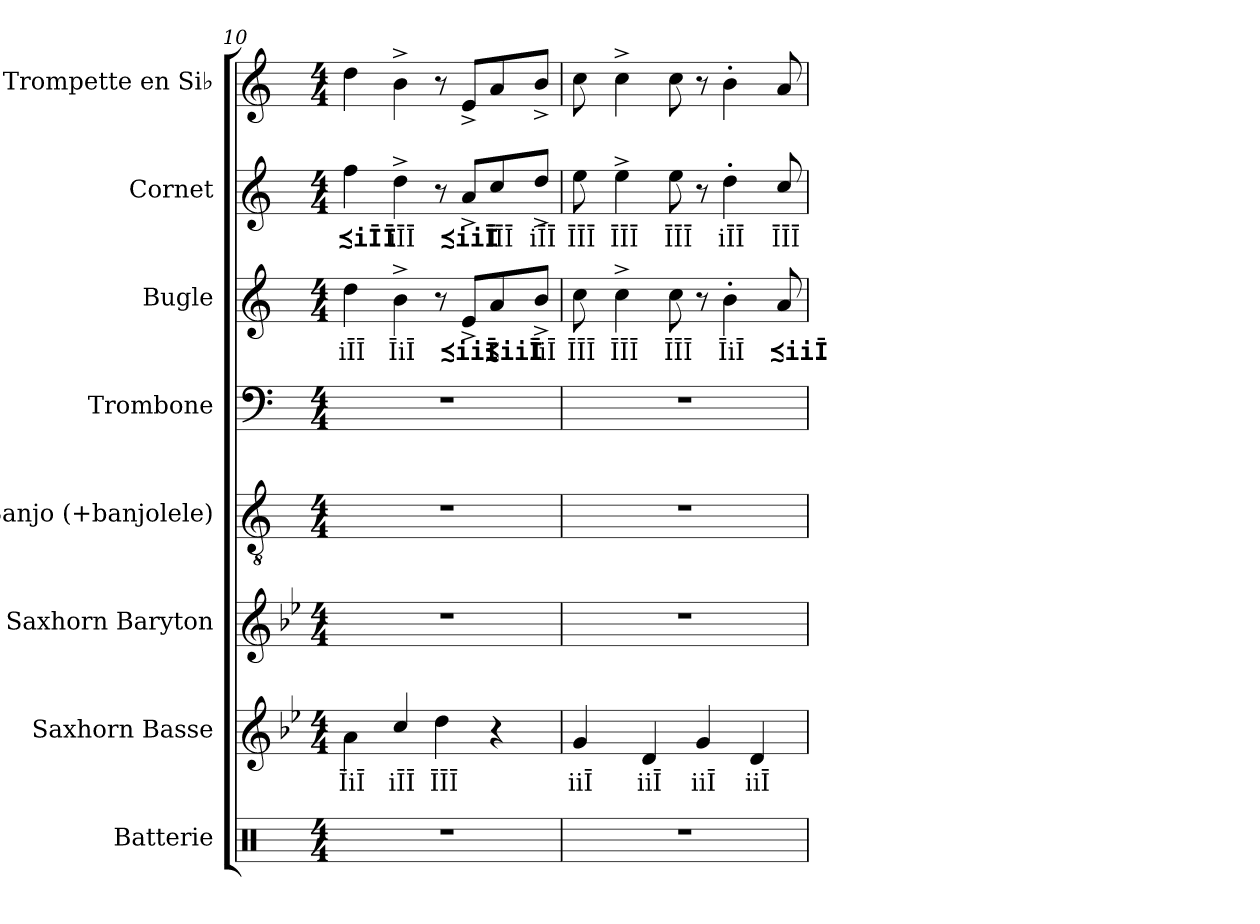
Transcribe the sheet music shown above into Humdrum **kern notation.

**kern	**kern	**text	**kern	**kern	**kern	**kern	**text	**kern	**text	**kern
*part8	*part7	*part7	*part6	*part5	*part4	*part3	*part3	*part2	*part2	*part1
*staff8	*staff7	*staff7	*staff6	*staff5	*staff4	*staff3	*staff3	*staff2	*staff2	*staff1
*I"Batterie	*I"Saxhorn Basse	*	*I"Saxhorn Baryton	*I"Banjo (+banjolele)	*I"Trombone	*I"Bugle	*	*I"Cornet	*	*I"Trompette en Si♭
*I'Bat.	*I'Bass.	*	*I'Bar.	*I'Bj.	*I'Tbn.	*I'Bu.	*	*I'Cnt.	*	*I'Tromp. Si♭
*clefX	*clefG2	*	*clefG2	*clefGv2	*clefF4	*clefG2	*	*clefG2	*	*clefG2
*	*ITrd8c14	*	*ITrd8c14	*ITrd7c12	*	*ITrd1c2	*	*ITrd1c2	*	*ITrd1c2
*k[]	*k[b-e-]	*	*k[b-e-]	*k[]	*k[]	*k[b-e-]	*	*k[b-e-]	*	*k[b-e-]
*M4/4	*M4/4	*	*M4/4	*M4/4	*M4/4	*M4/4	*	*M4/4	*	*M4/4
=10	=10	=10	=10	=10	=10	=10	=10	=10	=10	=10
!	!	!LO:LY:b	!	!	!	!	!LO:LY:b	!	!LO:LY:b	!
1r	4A\	ĪiĪ	1r	1r	1r	4cc\	iĪĪ	4ee-\	≾iĪĪ	4cc\
!	!	!LO:LY:b	!	!	!	!	!LO:LY:b	!	!LO:LY:b	!
.	4c/	iĪĪ	.	.	.	4a^\	ĪiĪ	4cc^\	iĪĪ	4a^\
!	!	!LO:LY:b	!	!	!	!	!	!	!	!
.	4d\	ĪĪĪ	.	.	.	8r	.	8r	.	8r
!	!	!	!	!	!	!	!LO:LY:b	!	!LO:LY:b	!
.	.	.	.	.	.	8d^/L	≾iiĪ	8g^/L	≾iiĪ	8d^/L
!	!	!	!	!	!	!	!LO:LY:b	!	!LO:LY:b	!
.	4r	.	.	.	.	8g/	≾iiĪ	8b-/	ĪĪĪ	8g/
!	!	!	!	!	!	!	!LO:LY:b	!	!LO:LY:b	!
.	.	.	.	.	.	8a^/J	ĪiĪ	8cc^/J	iĪĪ	8a^/J
!!LO:PB:g=z
=11	=11	=11	=11	=11	=11	=11	=11	=11	=11	=11
!	!	!LO:LY:b	!	!	!	!	!LO:LY:b	!	!LO:LY:b	!
1r	4G/	iiĪ	1r	1r	1r	8b-\	ĪĪĪ	8dd\	ĪĪĪ	8b-\
!	!	!	!	!	!	!	!LO:LY:b	!	!LO:LY:b	!
.	.	.	.	.	.	4b-^\	ĪĪĪ	4dd^\	ĪĪĪ	4b-^\
!	!	!LO:LY:b	!	!	!	!	!	!	!	!
.	4D/	iiĪ	.	.	.	.	.	.	.	.
!	!	!	!	!	!	!	!LO:LY:b	!	!LO:LY:b	!
.	.	.	.	.	.	8b-\	ĪĪĪ	8dd\	ĪĪĪ	8b-\
!	!	!LO:LY:b	!	!	!	!	!	!	!	!
.	4G/	iiĪ	.	.	.	8r	.	8r	.	8r
!	!	!	!	!	!	!	!LO:LY:b	!	!LO:LY:b	!
.	.	.	.	.	.	4a'\	ĪiĪ	4cc'\	iĪĪ	4a'\
!	!	!LO:LY:b	!	!	!	!	!	!	!	!
.	4D/	iiĪ	.	.	.	.	.	.	.	.
!	!	!	!	!	!	!	!LO:LY:b	!	!LO:LY:b	!
.	.	.	.	.	.	8g/	≾iiĪ	8b-/	ĪĪĪ	8g/
=	=	=	=	=	=	=	=	=	=	=
*-	*-	*-	*-	*-	*-	*-	*-	*-	*-	*-
